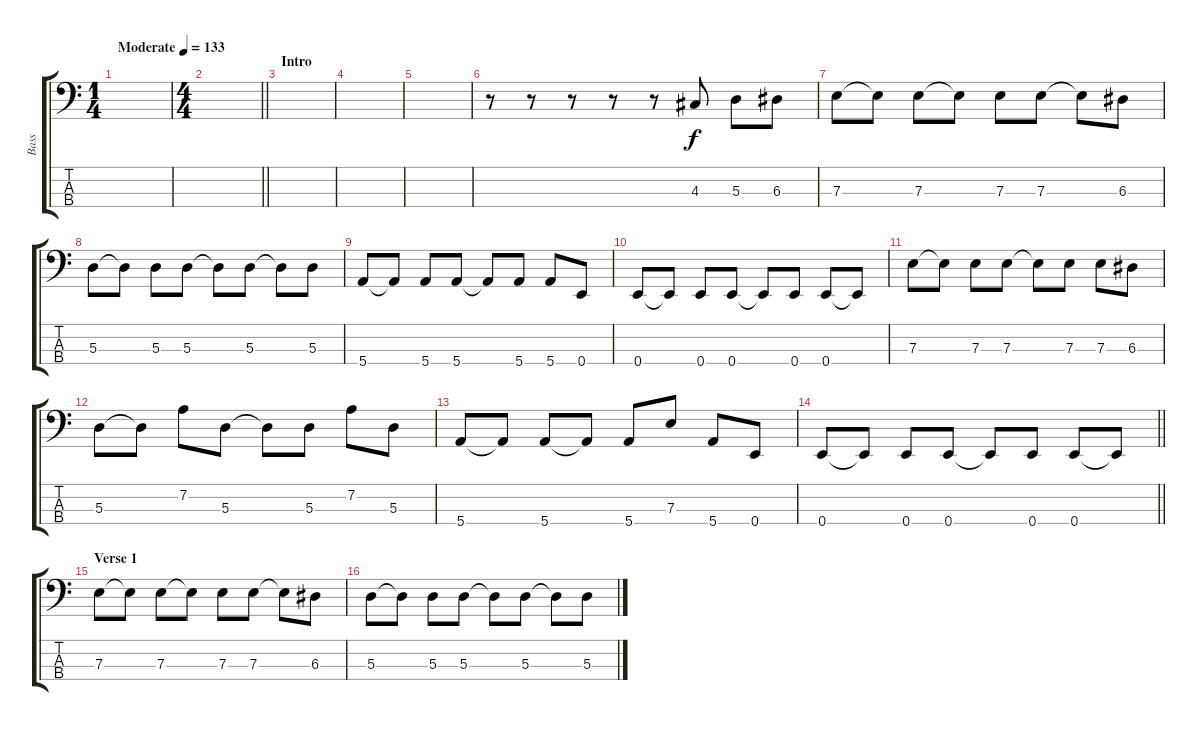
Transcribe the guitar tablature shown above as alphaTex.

\track ("Bass" "Bass") {instrument electricbassfinger}
\staff {score tabs}
\tuning (G2 D2 A1 E1) {hide}
\ts (1 4)
\tempo (133 "Moderate")
\clef f4
\ks c
|
\ts (4 4)
\barLineRight lightlight
|
\section ("" "Intro")
|
|
|
r.8 r.8 r.8 r.8 r.8 4.3.8 5.3.8 6.3.8 |
7.3.8 7.3{t}.8 7.3.8 7.3{t}.8 7.3.8 7.3.8 7.3{t}.8 6.3.8 |
5.3.8 5.3{t}.8 5.3.8 5.3.8 5.3{t}.8 5.3.8 5.3{t}.8 5.3.8 |
5.4.8 5.4{t}.8 5.4.8 5.4.8 5.4{t}.8 5.4.8 5.4.8 0.4.8 |
0.4.8 0.4{t}.8 0.4.8 0.4.8 0.4{t}.8 0.4.8 0.4.8 0.4{t}.8 |
7.3.8 7.3{t}.8 7.3.8 7.3.8 7.3{t}.8 7.3.8 7.3.8 6.3.8 |
5.3.8 5.3{t}.8 7.2.8 5.3.8 5.3{t}.8 5.3.8 7.2.8 5.3.8 |
5.4.8 5.4{t}.8 5.4.8 5.4{t}.8 5.4.8 7.3.8 5.4.8 0.4.8 |
\barLineRight lightlight
0.4.8 0.4{t}.8 0.4.8 0.4.8 0.4{t}.8 0.4.8 0.4.8 0.4{t}.8 |
\section ("" "Verse 1")
7.3.8 7.3{t}.8 7.3.8 7.3{t}.8 7.3.8 7.3.8 7.3{t}.8 6.3.8 |
5.3.8 5.3{t}.8 5.3.8 5.3.8 5.3{t}.8 5.3.8 5.3{t}.8 5.3.8
